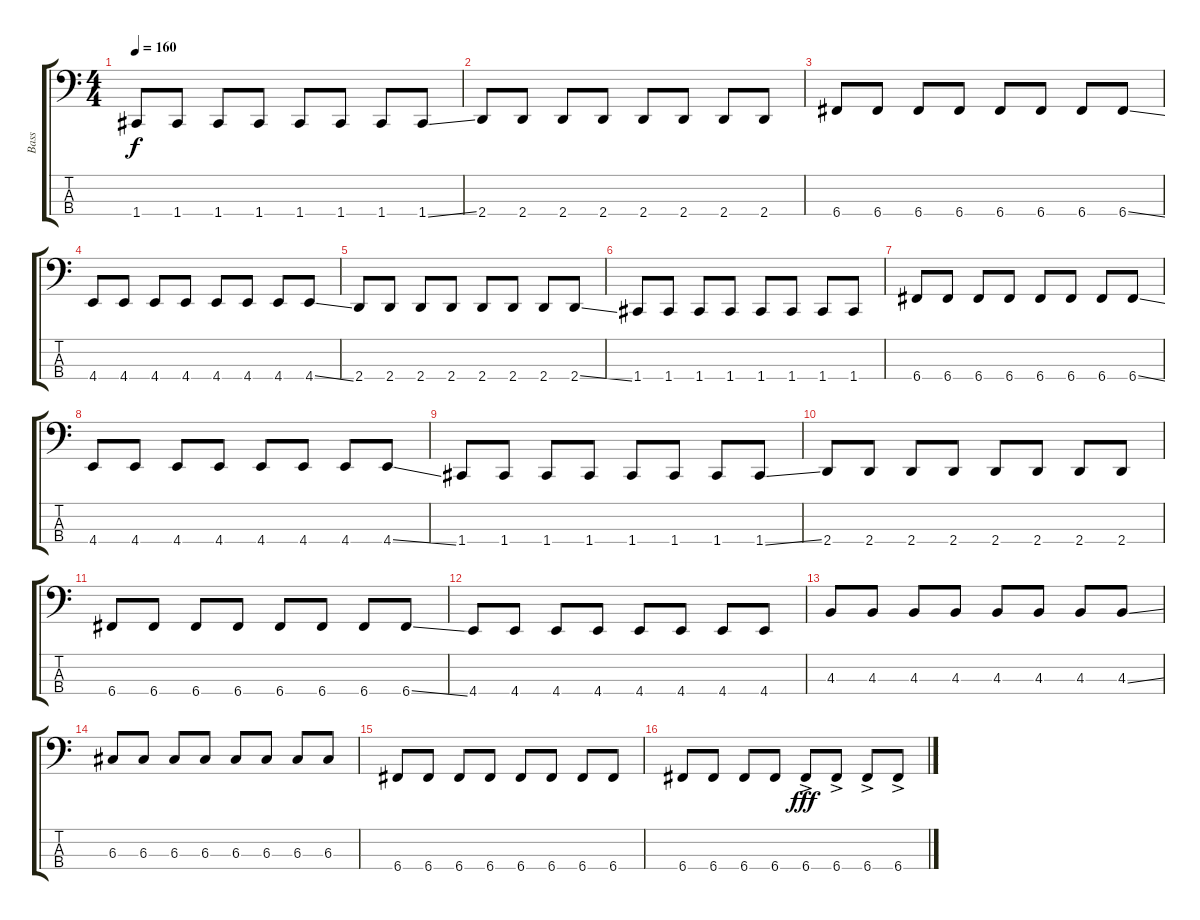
\track ("Bass" "Bass") {instrument electricbasspick}
\staff {score tabs}
\tuning (F2 C2 G1 C1) {hide}
\ts (4 4)
\tempo 160
\clef f4
\ks c
1.4.8{dy f} 1.4.8 1.4.8 1.4.8 1.4.8 1.4.8 1.4.8 1.4{ss}.8 |
2.4.8 2.4.8 2.4.8 2.4.8 2.4.8 2.4.8 2.4.8 2.4.8 |
6.4.8 6.4.8 6.4.8 6.4.8 6.4.8 6.4.8 6.4.8 6.4{ss}.8 |
4.4.8 4.4.8 4.4.8 4.4.8 4.4.8 4.4.8 4.4.8 4.4{ss}.8 |
2.4.8 2.4.8 2.4.8 2.4.8 2.4.8 2.4.8 2.4.8 2.4{ss}.8 |
1.4.8 1.4.8 1.4.8 1.4.8 1.4.8 1.4.8 1.4.8 1.4.8 |
6.4.8 6.4.8 6.4.8 6.4.8 6.4.8 6.4.8 6.4.8 6.4{ss}.8 |
4.4.8 4.4.8 4.4.8 4.4.8 4.4.8 4.4.8 4.4.8 4.4{ss}.8 |
1.4.8 1.4.8 1.4.8 1.4.8 1.4.8 1.4.8 1.4.8 1.4{ss}.8 |
2.4.8 2.4.8 2.4.8 2.4.8 2.4.8 2.4.8 2.4.8 2.4.8 |
6.4.8 6.4.8 6.4.8 6.4.8 6.4.8 6.4.8 6.4.8 6.4{ss}.8 |
4.4.8 4.4.8 4.4.8 4.4.8 4.4.8 4.4.8 4.4.8 4.4.8 |
4.3.8 4.3.8 4.3.8 4.3.8 4.3.8 4.3.8 4.3.8 4.3{ss}.8 |
6.3.8 6.3.8 6.3.8 6.3.8 6.3.8 6.3.8 6.3.8 6.3.8 |
6.4.8 6.4.8 6.4.8 6.4.8 6.4.8 6.4.8 6.4.8 6.4.8 |
6.4.8 6.4.8 6.4.8 6.4.8 6.4{ac}.8{dy fff} 6.4{ac}.8 6.4{ac}.8 6.4{ac}.8
